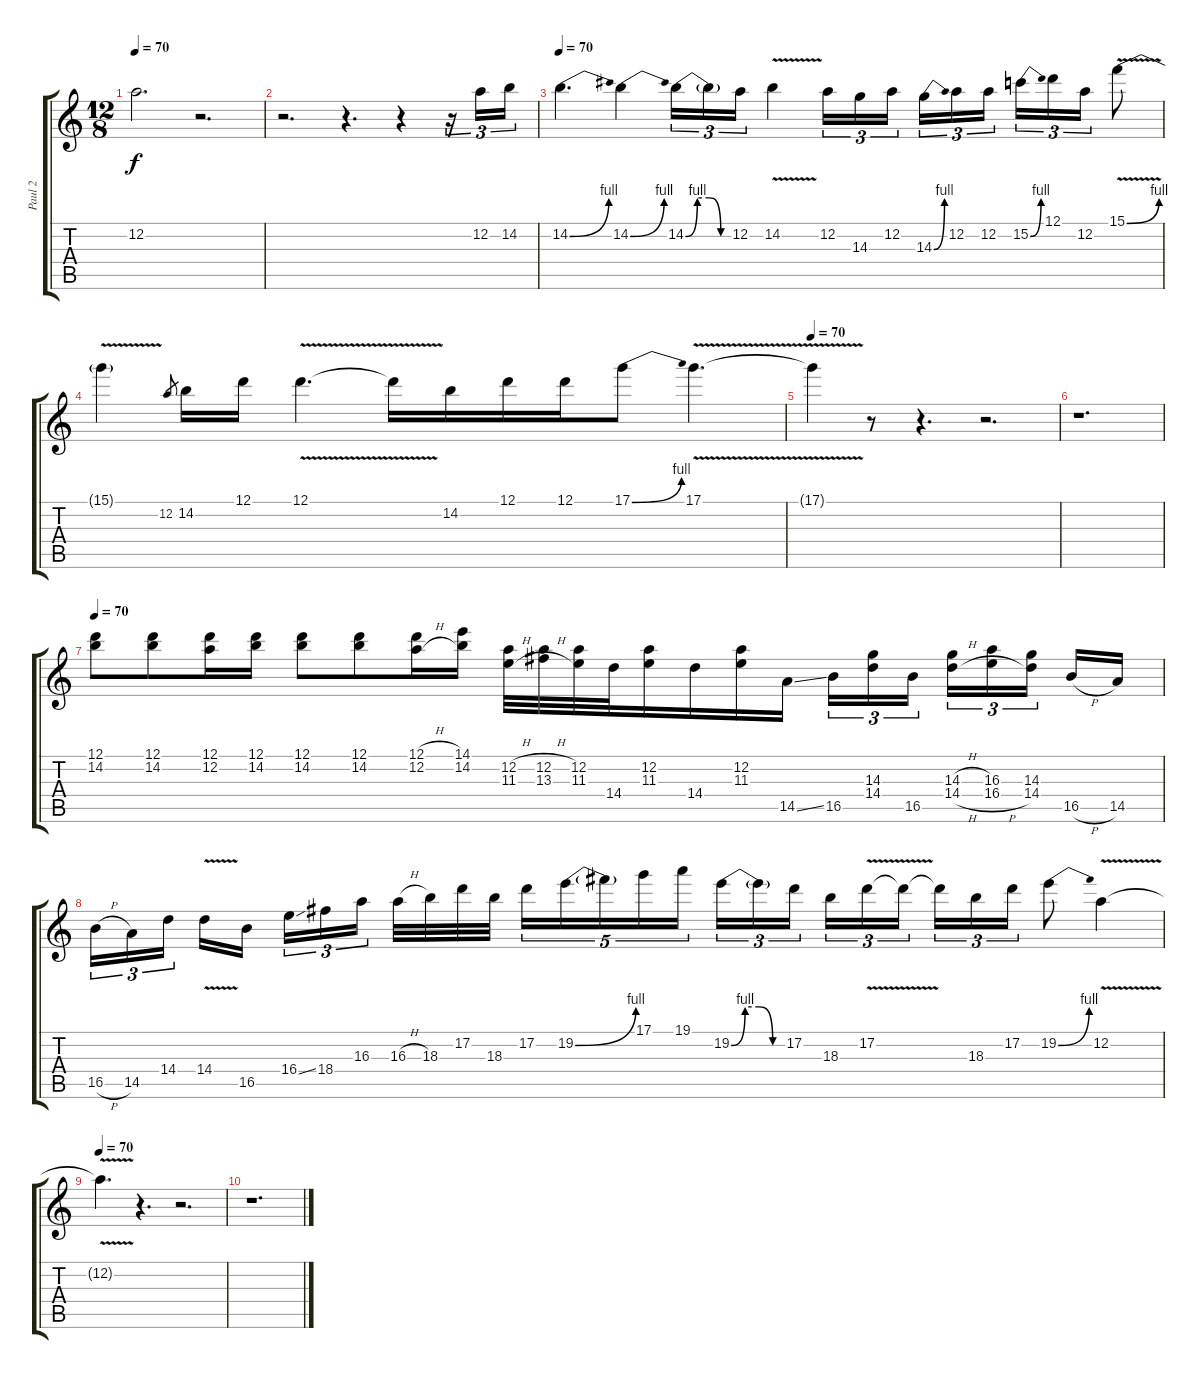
\track ("Paul 2" "Paul 2") {instrument distortionguitar}
\staff {score tabs}
\tuning (D4 A3 F3 C3 G2 D2) {hide}
\ts (12 8)
\tempo 70
\clef g2
\ks c
12.2{t}.2{d dy f} r.2{d} |
r.2{d} r.4{d} r.4 r.16{tu (3 2)} 12.2.16{tu (3 2)} 14.2.16{tu (3 2)} |
\tempo 70
14.2{be (bend 0 0 60 4)}.4{d} 14.2{be (bend 0 0 60 4)}.4 14.2{be (custom 0 0 15 4 30 4 45 0 60 0)}.16{tu (3 2)} 14.2{t}.16{tu (3 2)} 12.2.16{tu (3 2)} 14.2{v}.4 12.2.16{tu (3 2)} 14.3.16{tu (3 2)} 12.2.16{tu (3 2)} 14.3{be (bend 0 0 60 4)}.16{tu (3 2)} 12.2.16{tu (3 2)} 12.2.16{tu (3 2)} 15.2{be (bend 0 0 60 4)}.16{tu (3 2)} 12.1.16{tu (3 2)} 12.2.16{tu (3 2)} 15.1{be (bend 0 0 60 4) v}.8 |
15.1{t}.4 12.2.8{gr} 14.2.16 12.1.16 12.1{v}.4{d} 12.1{t}.16 14.2.16 12.1.16 12.1.16 17.1{be (bend 0 0 60 4)}.8 17.1{v}.4{d} |
\tempo 70
17.1{t}.4 r.8 r.4{d} r.2{d} |
r.1{d} |
\tempo 70
(12.1 14.2).8 (12.1 14.2).8 (12.1 12.2).16 (12.1 14.2).16 (12.1 14.2).8 (12.1 14.2).8 (12.1{h} 12.2{h}).16 (14.1 14.2).16 (12.2{h} 11.3{h}).32 (12.2{h} 13.3{h}).32 (12.2 11.3).32 14.4.32 (12.2 11.3).16 14.4.16 (12.2 11.3).16 14.5{ss}.16 16.5.16{tu (3 2)} (14.3 14.4).16{tu (3 2)} 16.5.16{tu (3 2)} (14.3{h} 14.4{h}).16{tu (3 2)} (16.3 16.4{h}).16{tu (3 2)} (14.3 14.4).16{tu (3 2)} 16.5{h}.16 14.5.16 |
16.5{h}.16{tu (3 2)} 14.5.16{tu (3 2)} 14.4.16{tu (3 2)} 14.4{v}.16 16.5.16 16.4{ss}.16{tu (3 2)} 18.4.16{tu (3 2)} 16.3.16{tu (3 2)} 16.3{h}.32 18.3.32 17.2.32 18.3.32 17.2.16{tu (5 4)} 19.2{be (bend 0 0 60 4)}.16{tu (5 4)} 19.2{t}.16{tu (5 4)} 17.1.16{tu (5 4)} 19.1.16{tu (5 4)} 19.2{be (custom 0 0 15 4 30 4 45 0 60 0)}.16{tu (3 2)} 19.2{t}.16{tu (3 2)} 17.2.16{tu (3 2)} 18.3.16{tu (3 2)} 17.2{v}.16{tu (3 2)} 17.2{t}.16{tu (3 2)} 17.2{t}.16{tu (3 2)} 18.3.16{tu (3 2)} 17.2.16{tu (3 2)} 19.2{be (bend 0 0 60 4)}.8 12.2{v}.4 |
\tempo 70
12.2{t}.4{d} r.4{d} r.2{d} |
r.1{d}
